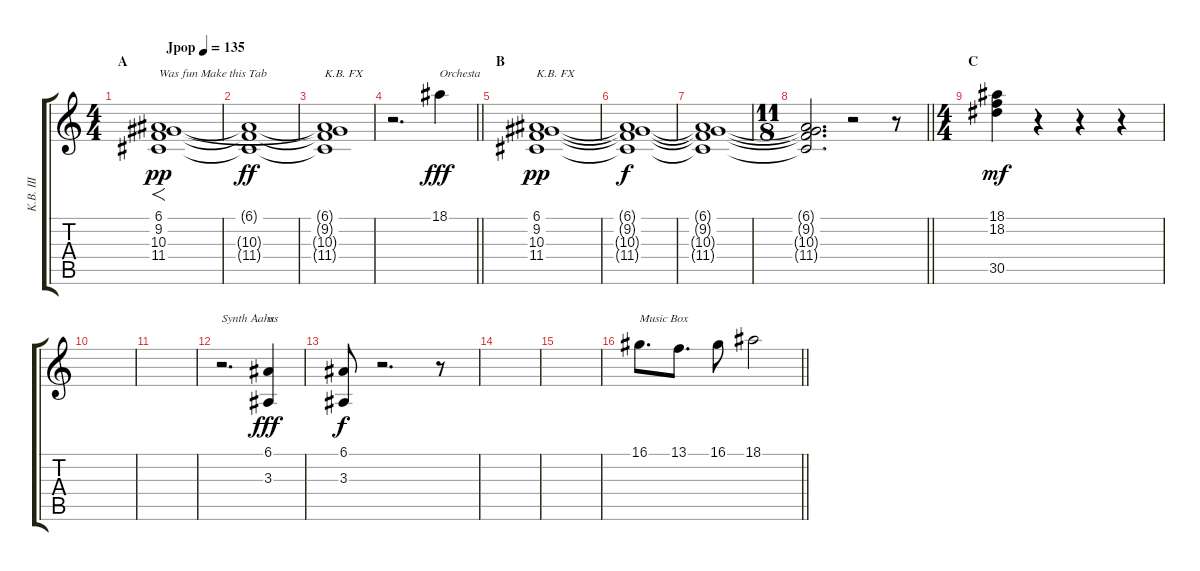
\track ("K.B. III" "K.B. III") {instrument fx6goblins}
\staff {score tabs}
\tuning (E4 B3 G3 D3 A2 E2) {hide}
\ts (4 4)
\section ("" "A")
\tempo (135 "Jpop")
\clef g2
\ks c
(6.1 9.2 10.3 11.4).1{f txt "Was fun Make this Tab" dy pp instrument fx6goblins} |
(6.1{t} 10.3{t} 11.4{t}).1{dy ff} |
(6.1{t} 9.2{t} 10.3{t} 11.4{t}).1{txt "K.B. FX"} |
\barLineRight lightlight
r.2{d} 18.1.4{txt "Orchesta" dy fff instrument orchestrahit} |
\section ("" "B")
(6.1 9.2 10.3 11.4).1{txt "K.B. FX" dy pp instrument fx6goblins} |
(6.1{t} 9.2{t} 10.3{t} 11.4{t}).1{dy f} |
(6.1{t} 9.2{t} 10.3{t} 11.4{t}).1 |
\ts (11 8)
\barLineRight lightlight
(6.1{t} 9.2{t} 10.3{t} 11.4{t}).2{d} r.2 r.8 |
\ts (4 4)
\section ("" "C")
(18.1 18.2 30.5).4{dy mf} r.4 r.4 r.4 |
|
|
r.2{d txt "Synth Aahs"} (6.1 3.3).4{txt "us" dy fff volume 14 instrument choiraahs} |
(6.1 3.3).8{dy f} r.2{d} r.8 |
|
|
\barLineRight lightlight
16.1.8{d txt "Music Box" instrument musicbox} 13.1.8{d} 16.1.8 18.1.2
